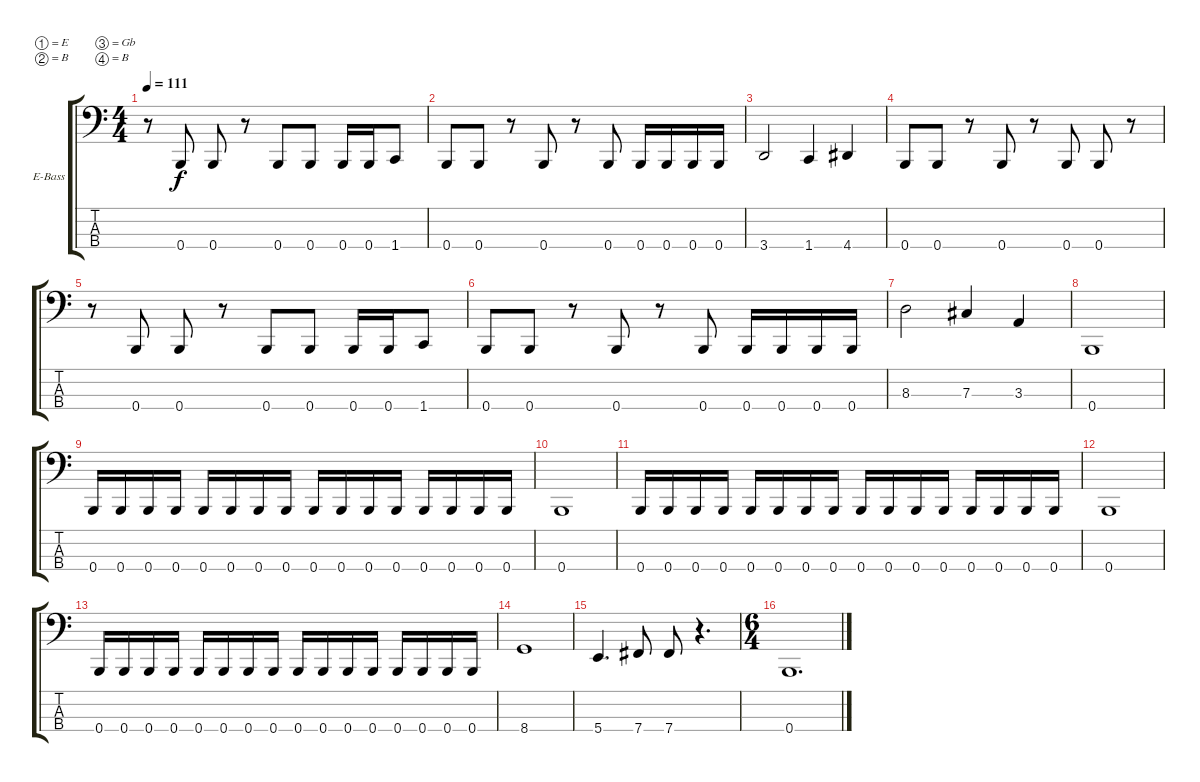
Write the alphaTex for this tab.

\bracketExtendMode groupsimilarinstruments
\firstSystemTrackNameOrientation horizontal
\otherSystemsTrackNameOrientation horizontal
\track ("Mike Tiner (Bass)" "E-Bass") {instrument electricbassfinger}
\staff {score tabs}
\tuning (E2 B1 Gb1 B0)
\ts (4 4)
\tempo 111
\clef f4
\ks c
r.8{dy f} 0.4.8 0.4.8 r.8 0.4.8 0.4.8 0.4.16 0.4.16 1.4.8 |
0.4.8 0.4.8 r.8 0.4.8 r.8 0.4.8 0.4.16 0.4.16 0.4.16 0.4.16 |
3.4.2 1.4.4 4.4.4 |
0.4.8 0.4.8 r.8 0.4.8 r.8 0.4.8 0.4.8 r.8 |
r.8 0.4.8 0.4.8 r.8 0.4.8 0.4.8 0.4.16 0.4.16 1.4.8 |
0.4.8 0.4.8 r.8 0.4.8 r.8 0.4.8 0.4.16 0.4.16 0.4.16 0.4.16 |
8.3.2 7.3.4 3.3.4 |
0.4.1 |
0.4.16 0.4.16 0.4.16 0.4.16 0.4.16 0.4.16 0.4.16 0.4.16 0.4.16 0.4.16 0.4.16 0.4.16 0.4.16 0.4.16 0.4.16 0.4.16 |
0.4.1 |
0.4.16 0.4.16 0.4.16 0.4.16 0.4.16 0.4.16 0.4.16 0.4.16 0.4.16 0.4.16 0.4.16 0.4.16 0.4.16 0.4.16 0.4.16 0.4.16 |
0.4.1 |
0.4.16 0.4.16 0.4.16 0.4.16 0.4.16 0.4.16 0.4.16 0.4.16 0.4.16 0.4.16 0.4.16 0.4.16 0.4.16 0.4.16 0.4.16 0.4.16 |
8.4.1 |
5.4.4{d} 7.4.8 7.4.8 r.4{d} |
\ts (6 4)
\beaming (8 6 6)
0.4.1{d}
